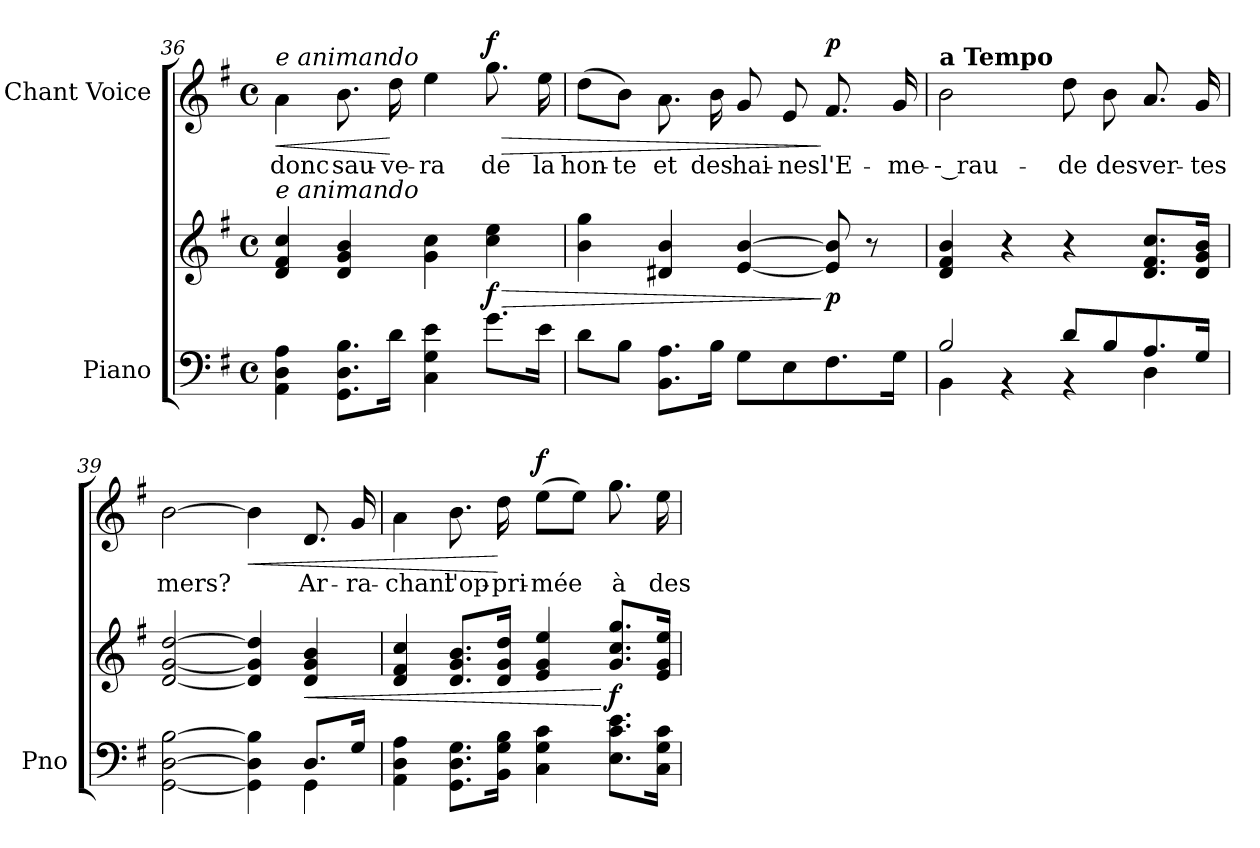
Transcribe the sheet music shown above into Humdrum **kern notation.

**kern	**kern	**dynam	**kern	**text	**dynam
*part2	*part2	*part2	*part1	*part1	*part1
*staff3	*staff2	*staff2/3	*staff1	*staff1	*staff1
*I"Piano	*	*	*I"Chant Voice	*	*
*I'Pno	*	*	*	*	*
*clefF4	*clefG2	*	*clefG2	*	*
*k[f#]	*k[f#]	*	*k[f#]	*	*
*M4/4	*M4/4	*	*M4/4	*	*
*met(c)	*met(c)	*	*met(c)	*	*
=36	=36	=36	=36	=36	=36
!	!	!	!LO:TX:i:t=e animando	!	!
!	!LO:TX:i:t=e animando	!	!	!	!
!	!	!	!	!	!LO:HP:b
4AA\ 4D\ 4A\	4d/ 4f#/ 4cc/	.	4a\	donc	<
8.GG\ 8.D\ 8.B\L	4d/ 4g/ 4b/	.	8.b\	sau-	.
16d\Jk	.	.	16dd\	-ve-	[
4C\ 4G\ 4e\	4g\ 4cc\	.	4ee\	-ra	.
!	!	!LO:HP:b	!	!	!LO:HP:b
!	!	!LO:DY:n=1:b	!	!	!LO:DY:n=1:a
8.g\L	4cc\ 4ee\	> f	8.gg\	de	> f
16e\Jk	.	.	16ee\	la	.
=37	=37	=37	=37	=37	=37
8d\L	4b\ 4gg\	.	(8dd\L	hon-	.
8B\J	.	.	8b\J)	-te	.
8.BB\ 8.A\L	4d#X/ 4b/	.	8.a\	et	.
16B\Jk	.	.	16b\	des	.
8G\L	[4e/ [4b/	.	8g/	hai-	.
8E\	.	.	8e/	-nes	.
!	!	!LO:DY:n=1:b	!	!	!LO:DY:n=1:a
8.F#\	8e/] 8b/]	] p	8.f#/	l'E-	] p
.	8r	.	.	.	.
16G\Jk	.	.	16g/	-me-	.
=38	=38	=38	=38	=38	=38
*^	*	*	*	*	*
!	!	!	!	!LO:TX:a:B:t=a Tempo	!	!
2B/	4BB\	4d/ 4f#/ 4b/	.	2b\	-- rau-	.
.	4r	4r	.	.	.	.
8d/L	4r	4r	.	8dd\	-de	.
8B/	.	.	.	8b\	des	.
8.A/	4D\	8.d/ 8.f#/ 8.cc/L	.	8.a/	ver-	.
16G/Jk	.	16d/ 16g/ 16b/Jk	.	16g/	-tes	.
=39	=39	=39	=39	=39	=39	=39
[<2GG\ [>2D\ [>2B\	2.ryy	[2d/ [>2g/ [2dd/	.	[2b\	mers?	.
!	!	!	!	!	!	!LO:HP:b
4GG\] 4D\] 4B\]	.	4d/] 4g/] 4dd/]	.	4b\]	.	<
!	!	!	!LO:HP:b	!	!	!
8.D/L	4GG\	4d/ 4g/ 4b/	<	8.d/	Ar-	.
16G/Jk	.	.	.	16g/	-ra-	.
*v	*v	*	*	*	*	*
=40	=40	=40	=40	=40	=40
4AA\ 4D\ 4A\	4d/ 4f#/ 4cc/	.	4a\	-chant	.
8.GG\ 8.D\ 8.G\L	8.d/ 8.g/ 8.b/L	.	8.b\	l'op-	.
16BB\ 16G\ 16B\Jk	16d/ 16g/ 16dd/Jk	.	16dd\	-pri-	[
!	!	!	!	!	!LO:DY:a
4C\ 4G\ 4c\	4e/ 4g/ 4ee/	.	(8ee\L	-mée	f
.	.	.	8ee\J)	.	.
!	!	!LO:DY:n=1:b	!	!	!
8.E\ 8.c\ 8.e\L	8.g/ 8.cc/ 8.gg/L	[ f	8.gg\	à	.
16C\ 16G\ 16c\Jk	16e/ 16g/ 16ee/Jk	.	16ee\	des	.
=	=	=	=	=	=
*-	*-	*-	*-	*-	*-
